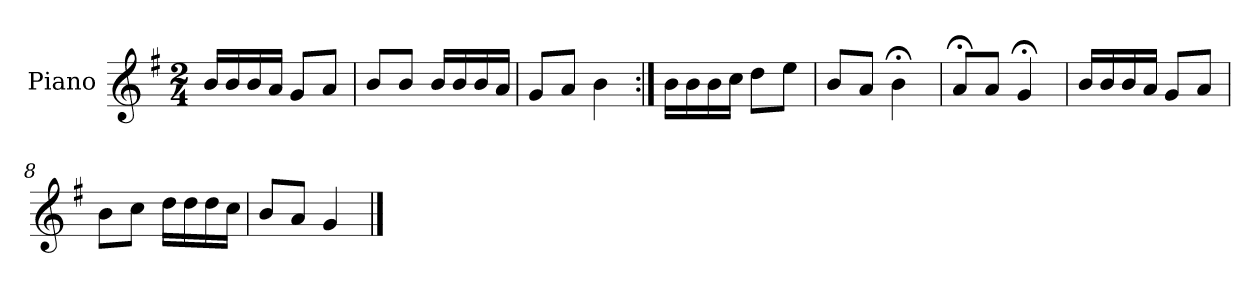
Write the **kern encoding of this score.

**kern
*part1
*staff1
*I"Piano
*I'Pno.
*clefG2
*k[f#]
*M2/4
=1
16b/LL
16b/
16b/
16a/JJ
8g/L
8a/J
=2
8b/L
8b/J
16b/LL
16b/
16b/
16a/JJ
=3
8g/L
8a/J
4b\
=4:|!
16b\LL
16b\
16b\
16cc\JJ
8dd\L
8ee\J
=5
8b/L
8a/J
4b;<\
=6
8a;</L
8a/J
4g;</
=7
16b/LL
16b/
16b/
16a/JJ
8g/L
8a/J
!!LO:LB:g=z
=8
8b\L
8cc\J
16dd\LL
16dd\
16dd\
16cc\JJ
=9
8b/L
8a/J
4g/
==
*-
